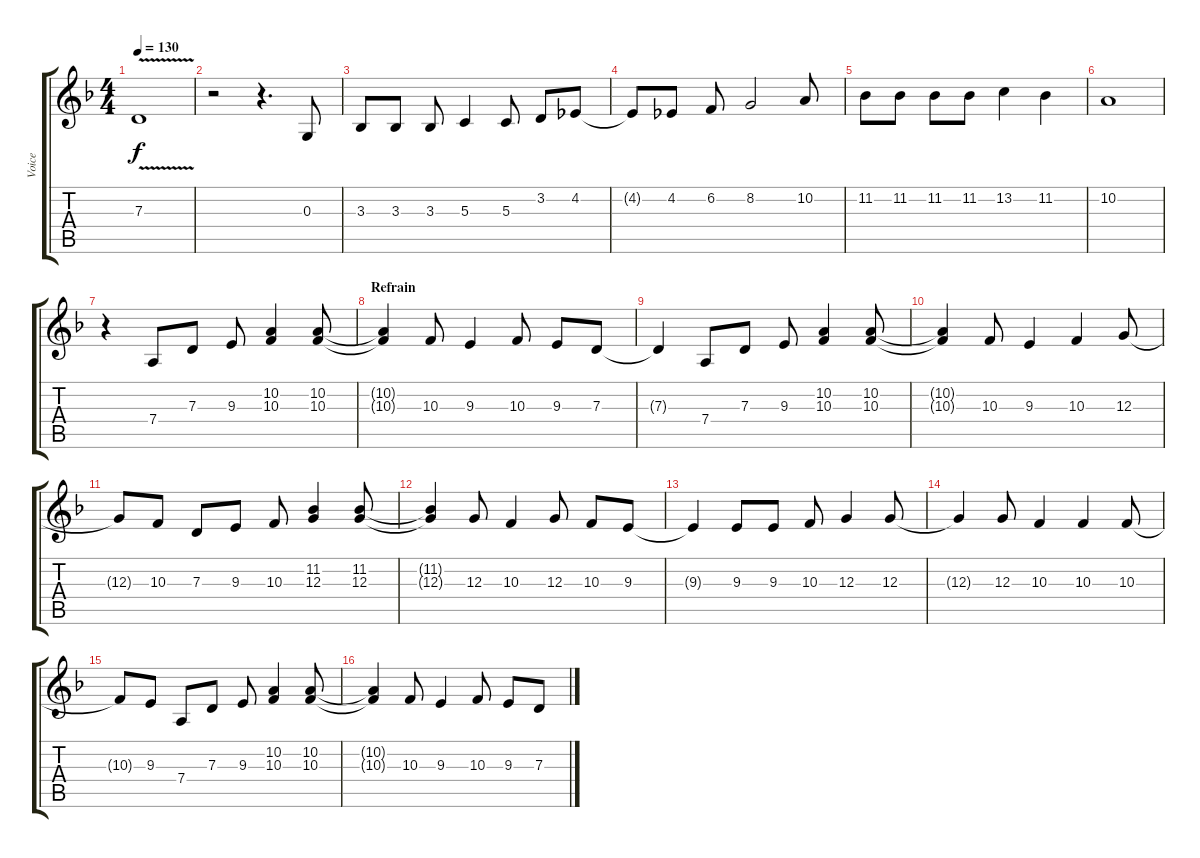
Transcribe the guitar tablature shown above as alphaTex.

\track ("Voice" "Voice") {instrument flute}
\staff {score tabs}
\tuning (E4 B3 G3 D3 A2 E2) {hide}
\ts (4 4)
\tempo 130
\clef g2
\ks dminor
7.3{v}.1{dy f} |
r.2 r.4{d} 0.3.8 |
3.3.8 3.3.8 3.3.8 5.3.4 5.3.8 3.2.8 4.2.8 |
4.2{t}.8 4.2.8 6.2.8 8.2.2 10.2.8 |
11.2.8 11.2.8 11.2.8 11.2.8 13.2.4 11.2.4 |
10.2.1 |
r.4 7.4.8 7.3.8 9.3.8 (10.2 10.3).4 (10.2 10.3).8 |
\section ("" "Refrain")
(10.2{t} 10.3{t}).4 10.3.8 9.3.4 10.3.8 9.3.8 7.3.8 |
7.3{t}.4 7.4.8 7.3.8 9.3.8 (10.2 10.3).4 (10.2 10.3).8 |
(10.2{t} 10.3{t}).4 10.3.8 9.3.4 10.3.4 12.3.8 |
12.3{t}.8 10.3.8 7.3.8 9.3.8 10.3.8 (11.2 12.3).4 (11.2 12.3).8 |
(11.2{t} 12.3{t}).4 12.3.8 10.3.4 12.3.8 10.3.8 9.3.8 |
9.3{t}.4 9.3.8 9.3.8 10.3.8 12.3.4 12.3.8 |
12.3{t}.4 12.3.8 10.3.4 10.3.4 10.3.8 |
10.3{t}.8 9.3.8 7.4.8 7.3.8 9.3.8 (10.2 10.3).4 (10.2 10.3).8 |
(10.2{t} 10.3{t}).4 10.3.8 9.3.4 10.3.8 9.3.8 7.3.8
